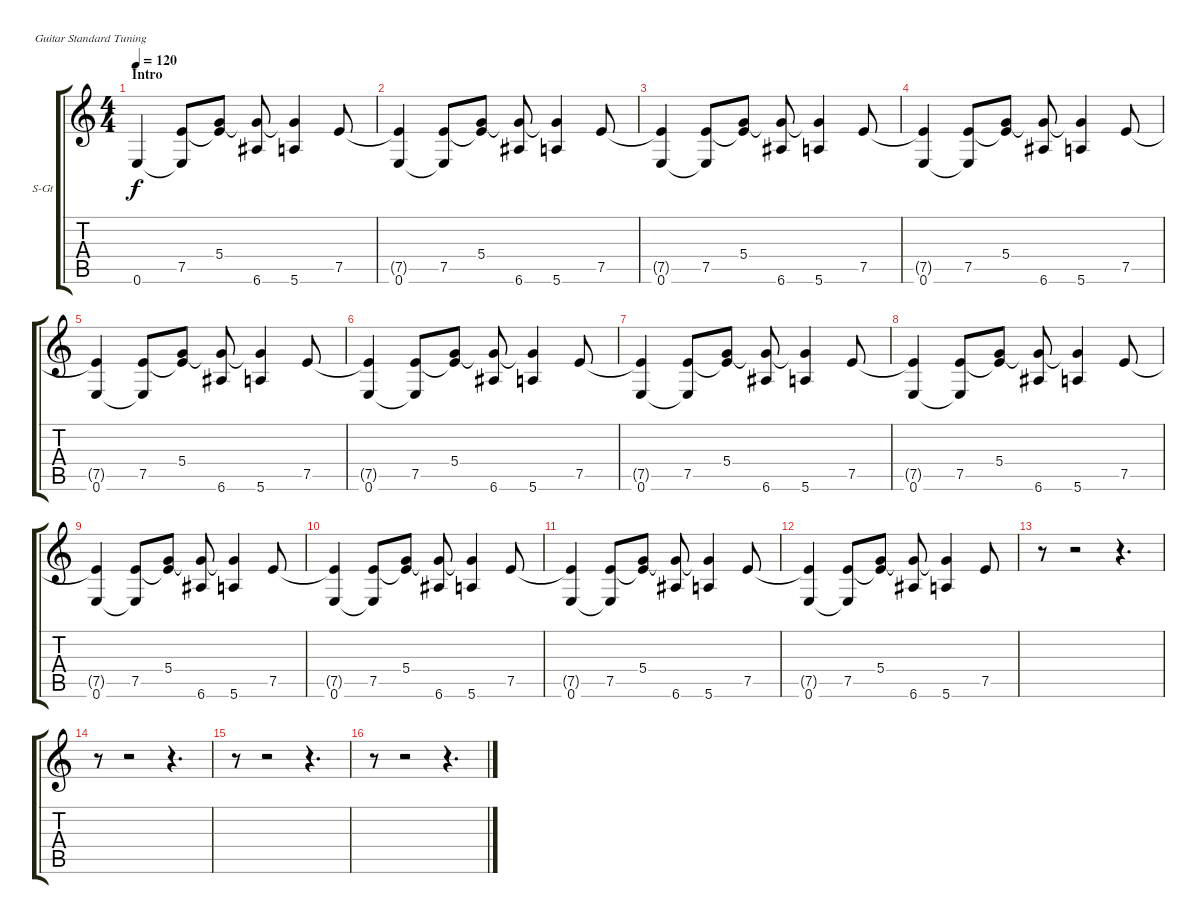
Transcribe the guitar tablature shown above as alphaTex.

\bracketExtendMode groupsimilarinstruments
\firstSystemTrackNameOrientation horizontal
\otherSystemsTrackNameOrientation horizontal
\track ("James Acoustic 2" "S-Gt") {instrument acousticguitarsteel}
\staff {score tabs}
\tuning (E4 B3 G3 D3 A2 E2)
\ts (4 4)
\section ("" "Intro")
\tempo 120
\clef g2
\ks c
0.6.4{dy f instrument acousticguitarsteel} (7.5 0.6{t}).8 (5.4 7.5{t}).8 (5.4{t} 6.6).8 (5.4{t} 5.6).4 7.5.8 |
(7.5{t} 0.6).4 (7.5 0.6{t}).8 (5.4 7.5{t}).8 (5.4{t} 6.6).8 (5.4{t} 5.6).4 7.5.8 |
(7.5{t} 0.6).4 (7.5 0.6{t}).8 (5.4 7.5{t}).8 (5.4{t} 6.6).8 (5.4{t} 5.6).4 7.5.8 |
(7.5{t} 0.6).4 (7.5 0.6{t}).8 (5.4 7.5{t}).8 (5.4{t} 6.6).8 (5.4{t} 5.6).4 7.5.8 |
(7.5{t} 0.6).4 (7.5 0.6{t}).8 (5.4 7.5{t}).8 (5.4{t} 6.6).8 (5.4{t} 5.6).4 7.5.8 |
(7.5{t} 0.6).4 (7.5 0.6{t}).8 (5.4 7.5{t}).8 (5.4{t} 6.6).8 (5.4{t} 5.6).4 7.5.8 |
(7.5{t} 0.6).4 (7.5 0.6{t}).8 (5.4 7.5{t}).8 (5.4{t} 6.6).8 (5.4{t} 5.6).4 7.5.8 |
(7.5{t} 0.6).4 (7.5 0.6{t}).8 (5.4 7.5{t}).8 (5.4{t} 6.6).8 (5.4{t} 5.6).4 7.5.8 |
(7.5{t} 0.6).4 (7.5 0.6{t}).8 (5.4 7.5{t}).8 (5.4{t} 6.6).8 (5.4{t} 5.6).4 7.5.8 |
(7.5{t} 0.6).4 (7.5 0.6{t}).8 (5.4 7.5{t}).8 (5.4{t} 6.6).8 (5.4{t} 5.6).4 7.5.8 |
(7.5{t} 0.6).4 (7.5 0.6{t}).8 (5.4 7.5{t}).8 (5.4{t} 6.6).8 (5.4{t} 5.6).4 7.5.8 |
(7.5{t} 0.6).4 (7.5 0.6{t}).8 (5.4 7.5{t}).8 (5.4{t} 6.6).8 (5.4{t} 5.6).4 7.5.8 |
r.8 r.2 r.4{d} |
r.8 r.2 r.4{d} |
r.8 r.2 r.4{d} |
r.8 r.2 r.4{d}
